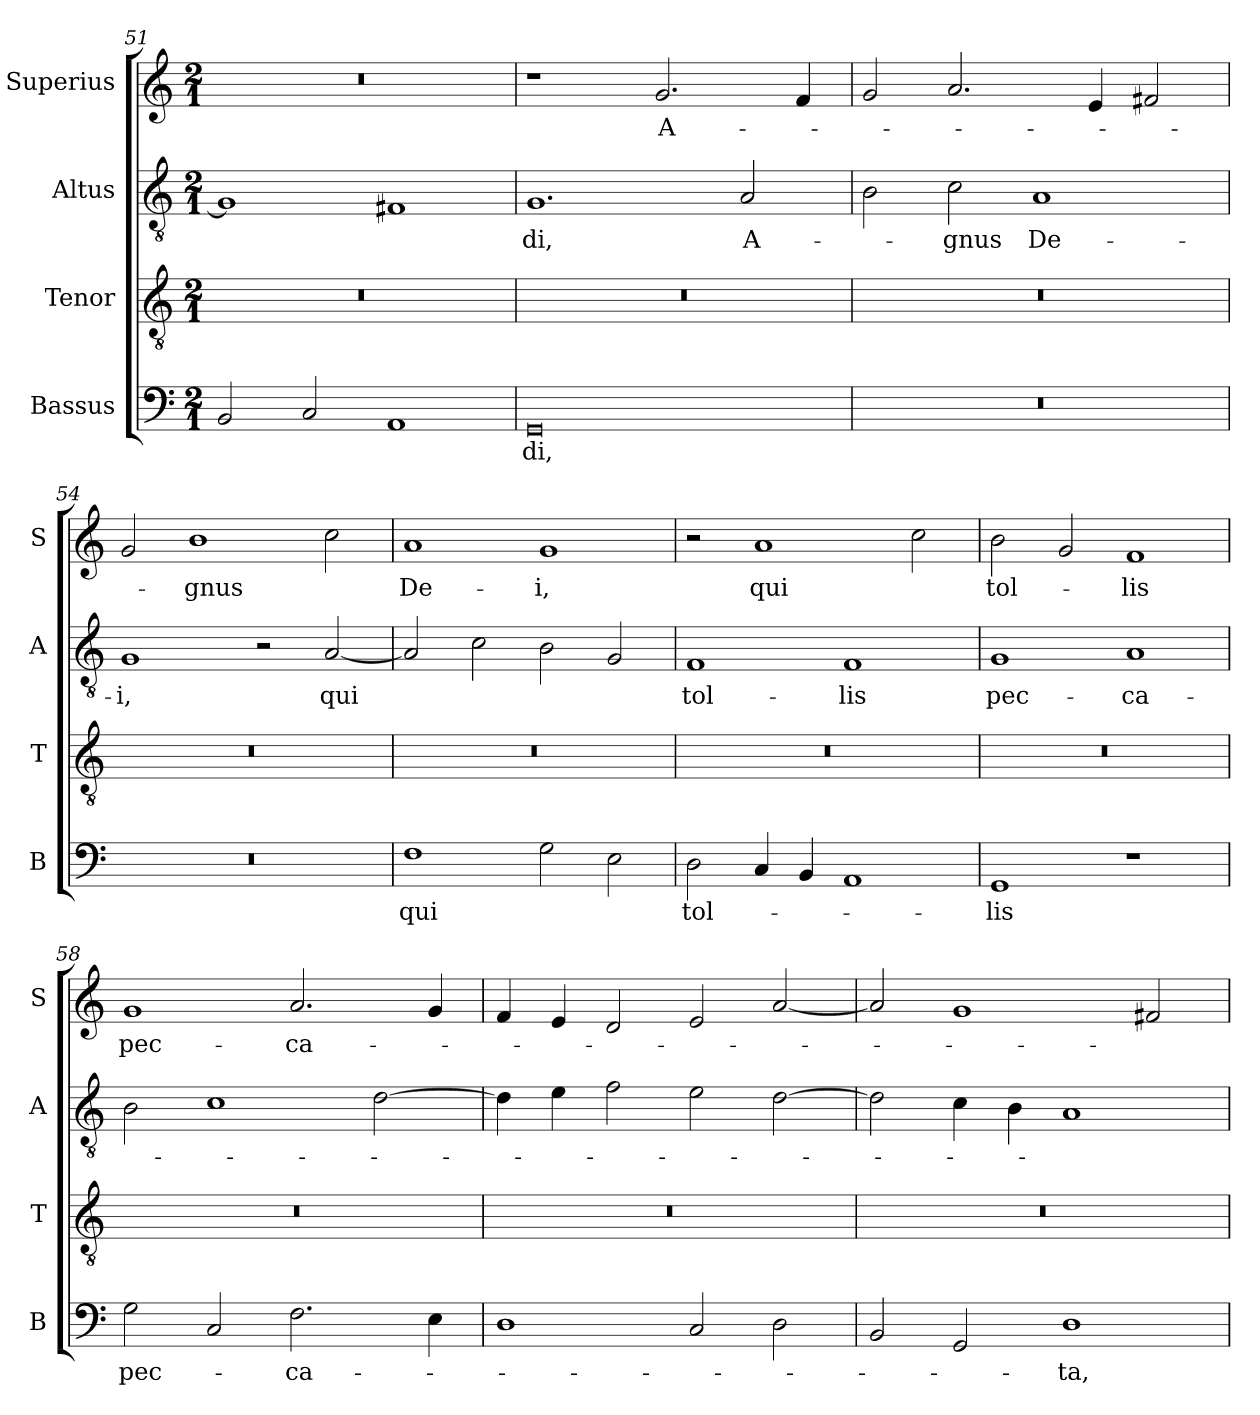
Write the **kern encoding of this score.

**kern	**text	**kern	**kern	**text	**kern	**text
*part4	*part4	*part3	*part2	*part2	*part1	*part1
*staff4	*staff4	*staff3	*staff2	*staff2	*staff1	*staff1
*I"Bassus	*	*I"Tenor	*I"Altus	*	*I"Superius	*
*I'B	*	*I'T	*I'A	*	*I'S	*
*clefF4	*	*clefGv2	*clefGv2	*	*clefG2	*
*k[]	*	*k[]	*k[]	*	*k[]	*
*M2/1	*	*M2/1	*M2/1	*	*M2/1	*
=51	=51	=51	=51	=51	=51	=51
2BB	.	0r	1G]	.	0r	.
2C	.	.	.	.	.	.
1AA	.	.	1F#X	.	.	.
=52	=52	=52	=52	=52	=52	=52
!	!LO:LY:i	!	!	!LO:LY:i	!	!
0GG	-di,	0r	1.G	-di,	1r	.
!	!	!	!	!	!	!LO:LY:i
.	.	.	.	.	2.g	A-
!	!	!	!	!LO:LY:i	!	!
.	.	.	2A	A-	.	.
.	.	.	.	.	4f	.
=53	=53	=53	=53	=53	=53	=53
0r	.	0r	2B	.	2g	.
!	!	!	!	!LO:LY:i	!	!
.	.	.	2c	-gnus	2.a	.
!	!	!	!	!LO:LY:i	!	!
.	.	.	1A	De-	.	.
.	.	.	.	.	4e	.
.	.	.	.	.	2f#i	.
=54	=54	=54	=54	=54	=54	=54
!	!	!	!	!LO:LY:i	!	!
0r	.	0r	1G	-i,	2g	.
!	!	!	!	!	!	!LO:LY:i
.	.	.	.	.	1b	-gnus
.	.	.	2r	.	.	.
!	!	!	!	!LO:LY:i	!	!
.	.	.	[2A	qui	2cc	.
=55	=55	=55	=55	=55	=55	=55
!	!LO:LY:i	!	!	!	!	!LO:LY:i
1F	qui	0r	2A]	.	1a	De-
.	.	.	2c	.	.	.
!	!	!	!	!	!	!LO:LY:i
2G	.	.	2B	.	1g	-i,
2E	.	.	2G	.	.	.
=56	=56	=56	=56	=56	=56	=56
!	!LO:LY:i	!	!	!LO:LY:i	!	!
2D	tol-	0r	1F	tol-	2r	.
4C	.	.	.	.	1a	qui
4BB	.	.	.	.	.	.
!	!	!	!	!LO:LY:i	!	!
1AA	.	.	1F	-lis	.	.
.	.	.	.	.	2cc	.
=57	=57	=57	=57	=57	=57	=57
!	!LO:LY:i	!	!	!LO:LY:i	!	!
1GG	-lis	0r	1G	pec-	2b	tol-
.	.	.	.	.	2g	.
!	!	!	!	!LO:LY:i	!	!
1r	.	.	1A	-ca-	1f	-lis
=58	=58	=58	=58	=58	=58	=58
!	!LO:LY:i	!	!	!	!	!
2G	pec-	0r	2B	.	1g	pec-
2C	.	.	1c	.	.	.
!	!LO:LY:i	!	!	!	!	!
2.F	-ca-	.	.	.	2.a	-ca-
.	.	.	[2d	.	.	.
4E	.	.	.	.	4g	.
=59	=59	=59	=59	=59	=59	=59
1D	.	0r	4d]	.	4f	.
.	.	.	4e	.	4e	.
.	.	.	2f	.	2d	.
2C	.	.	2e	.	2e	.
2D	.	.	[2d	.	[2a	.
=60	=60	=60	=60	=60	=60	=60
2BB	.	0r	2d]	.	2a]	.
2GG	.	.	4c	.	1g	.
.	.	.	4B	.	.	.
!	!LO:LY:i	!	!	!	!	!
1D	-ta,	.	1A	.	.	.
.	.	.	.	.	2f#X	.
=	=	=	=	=	=	=
*-	*-	*-	*-	*-	*-	*-
